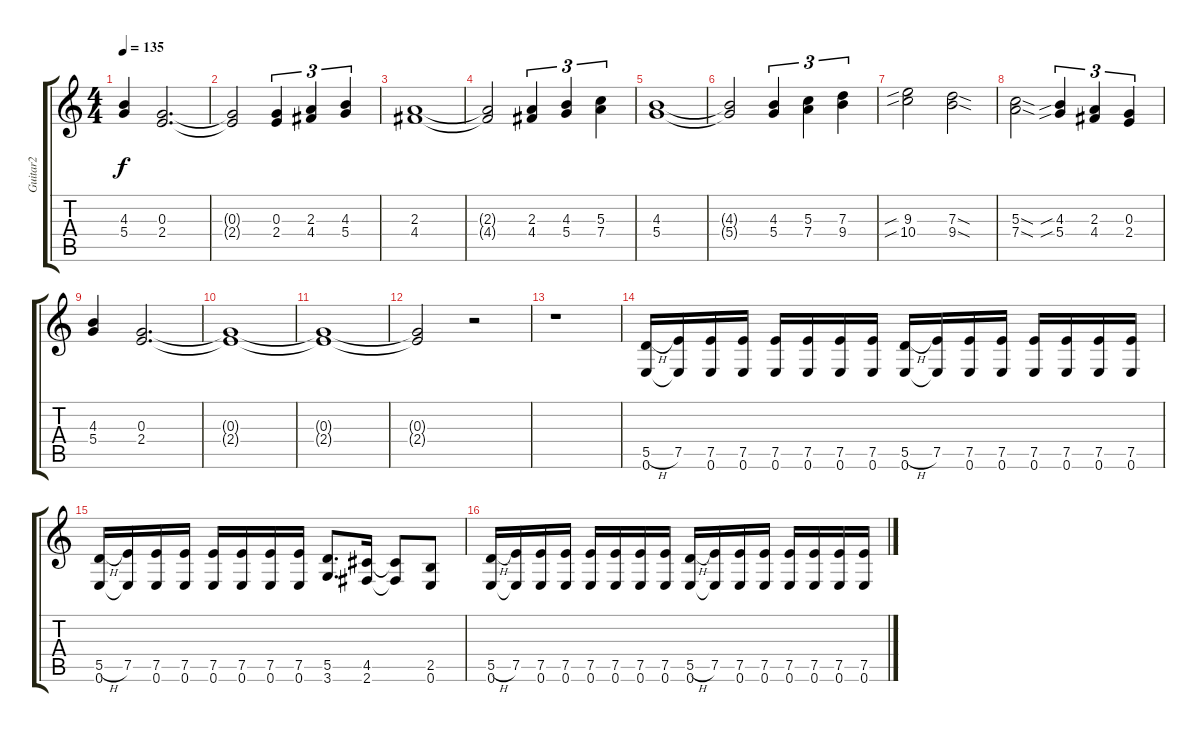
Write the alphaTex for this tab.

\track ("Guitar2" "Guitar2") {instrument distortionguitar}
\staff {score tabs}
\tuning (E4 B3 G3 D3 A2 E2) {hide}
\ts (4 4)
\tempo 135
\clef g2
\ks c
(4.3 5.4).4{dy f} (0.3 2.4).2{d} |
(0.3{t} 2.4{t}).2 (0.3 2.4).4{tu (3 2)} (2.3 4.4).4{tu (3 2)} (4.3 5.4).4{tu (3 2)} |
(2.3 4.4).1 |
(2.3{t} 4.4{t}).2 (2.3 4.4).4{tu (3 2)} (4.3 5.4).4{tu (3 2)} (5.3 7.4).4{tu (3 2)} |
(4.3 5.4).1 |
(4.3{t} 5.4{t}).2 (4.3 5.4).4{tu (3 2)} (5.3 7.4).4{tu (3 2)} (7.3 9.4).4{tu (3 2)} |
(9.3{sib} 10.4{sib}).2 (7.3{sod} 9.4{sod}).2 |
(5.3{sod} 7.4{sod}).2 (4.3{sib} 5.4{sib}).4{tu (3 2)} (2.3 4.4).4{tu (3 2)} (0.3 2.4).4{tu (3 2)} |
(4.3 5.4).4 (0.3 2.4).2{d} |
(0.3{t} 2.4{t}).1 |
(0.3{t} 2.4{t}).1 |
(0.3{t} 2.4{t}).2 r.2 |
r.1 |
(5.5{h} 0.6).16 (7.5 0.6{t}).16 (7.5 0.6).16 (7.5 0.6).16 (7.5 0.6).16 (7.5 0.6).16 (7.5 0.6).16 (7.5 0.6).16 (5.5{h} 0.6).16 (7.5 0.6{t}).16 (7.5 0.6).16 (7.5 0.6).16 (7.5 0.6).16 (7.5 0.6).16 (7.5 0.6).16 (7.5 0.6).16 |
(5.5{h} 0.6).16 (7.5 0.6{t}).16 (7.5 0.6).16 (7.5 0.6).16 (7.5 0.6).16 (7.5 0.6).16 (7.5 0.6).16 (7.5 0.6).16 (5.5 3.6).8{d} (4.5 2.6).16 (4.5{t} 2.6{t}).8 (2.5 0.6).8 |
(5.5{h} 0.6).16 (7.5 0.6{t}).16 (7.5 0.6).16 (7.5 0.6).16 (7.5 0.6).16 (7.5 0.6).16 (7.5 0.6).16 (7.5 0.6).16 (5.5{h} 0.6).16 (7.5 0.6{t}).16 (7.5 0.6).16 (7.5 0.6).16 (7.5 0.6).16 (7.5 0.6).16 (7.5 0.6).16 (7.5 0.6).16
